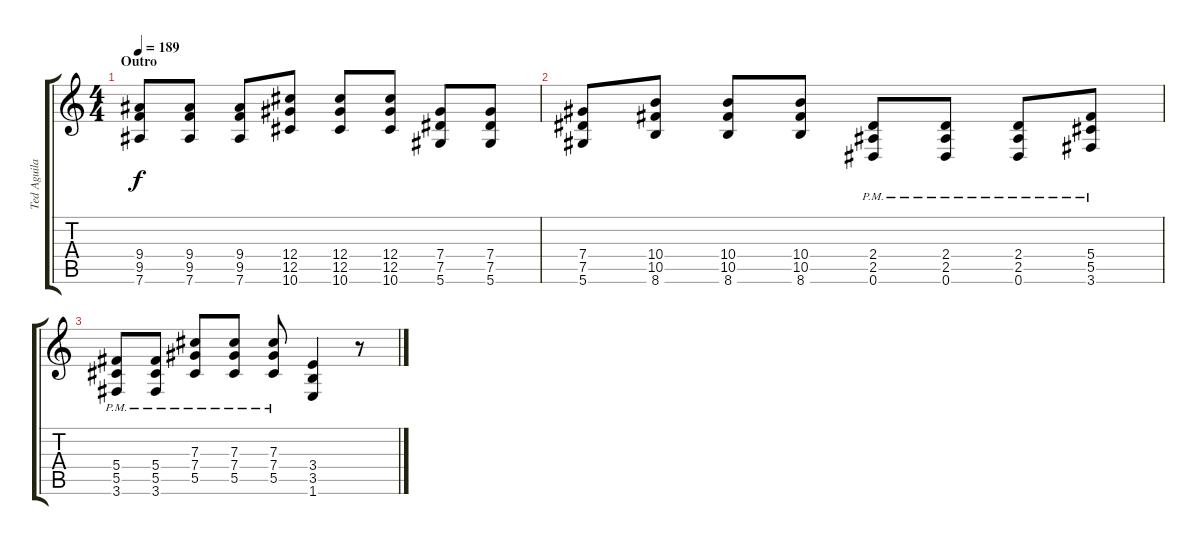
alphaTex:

\track ("Ted Aguilar" "Ted Aguila") {instrument distortionguitar}
\staff {score tabs}
\tuning (Eb4 Bb3 Gb3 Db3 Ab2 Eb2) {hide}
\ts (4 4)
\section ("" "Outro")
\tempo 189
\clef g2
\ks c
(9.4 9.5 7.6).8{dy f} (9.4 9.5 7.6).8 (9.4 9.5 7.6).8 (12.4 12.5 10.6).8 (12.4 12.5 10.6).8 (12.4 12.5 10.6).8 (7.4 7.5 5.6).8 (7.4 7.5 5.6).8 |
(7.4 7.5 5.6).8 (10.4 10.5 8.6).8 (10.4 10.5 8.6).8 (10.4 10.5 8.6).8 (2.4{pm} 2.5{pm} 0.6{pm}).8 (2.4{pm} 2.5{pm} 0.6{pm}).8 (2.4{pm} 2.5{pm} 0.6{pm}).8 (5.4{pm} 5.5{pm} 3.6{pm}).8 |
(5.4{pm} 5.5{pm} 3.6{pm}).8 (5.4{pm} 5.5{pm} 3.6{pm}).8 (7.3{pm} 7.4{pm} 5.5{pm}).8 (7.3{pm} 7.4{pm} 5.5{pm}).8 (7.3{pm} 7.4{pm} 5.5{pm}).8 (3.4 3.5 1.6).4 r.8
